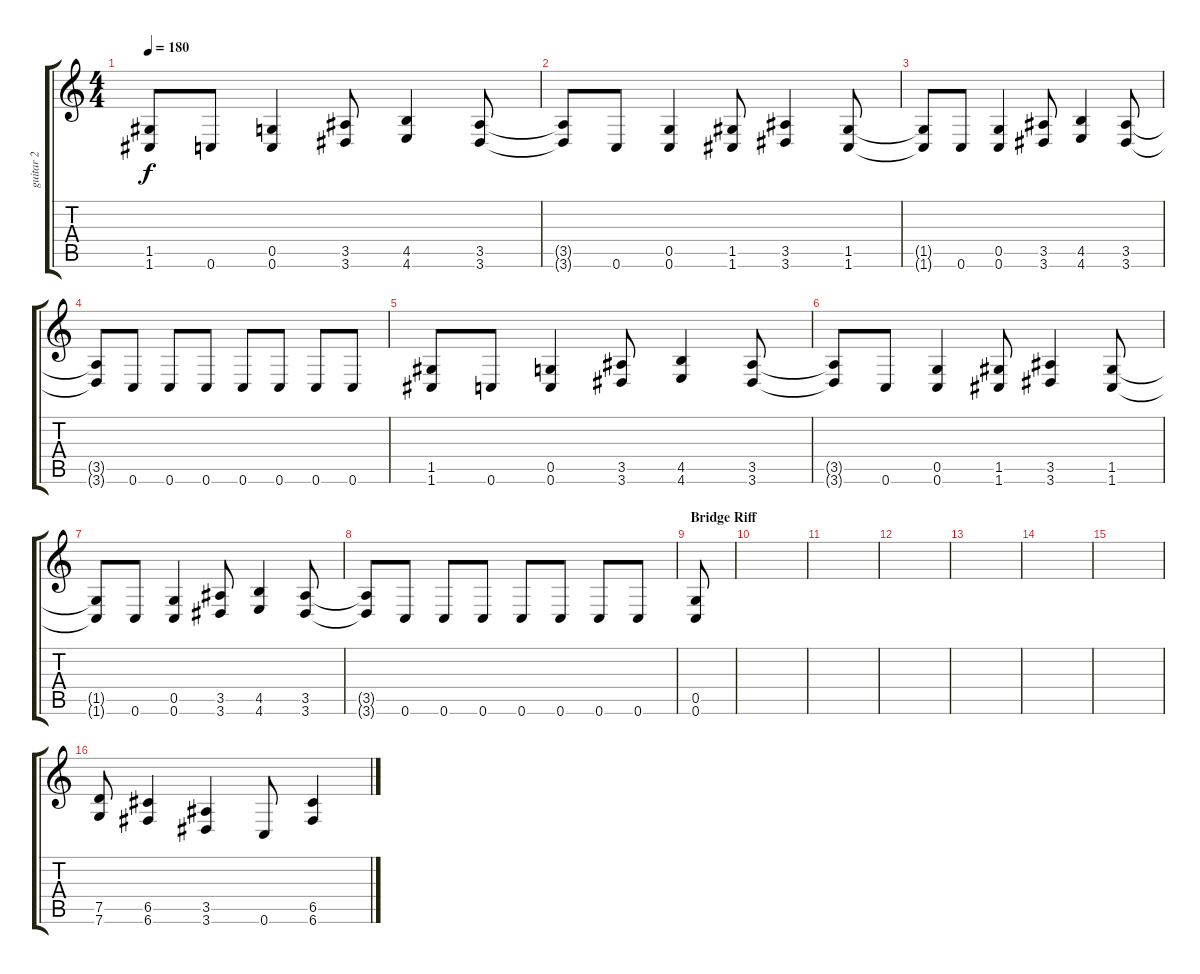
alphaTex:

\track ("guitar 2" "guitar 2") {instrument overdrivenguitar}
\staff {score tabs}
\tuning (D4 A3 F3 C3 G2 C2) {hide}
\ts (4 4)
\tempo 180
\clef g2
\ks c
(1.5 1.6).8{dy f} 0.6.8 (0.5 0.6).4 (3.5 3.6).8 (4.5 4.6).4 (3.5 3.6).8 |
(3.5{t} 3.6{t}).8 0.6.8 (0.5 0.6).4 (1.5 1.6).8 (3.5 3.6).4 (1.5 1.6).8 |
(1.5{t} 1.6{t}).8 0.6.8 (0.5 0.6).4 (3.5 3.6).8 (4.5 4.6).4 (3.5 3.6).8 |
(3.5{t} 3.6{t}).8 0.6.8 0.6.8 0.6.8 0.6.8 0.6.8 0.6.8 0.6.8 |
(1.5 1.6).8 0.6.8 (0.5 0.6).4 (3.5 3.6).8 (4.5 4.6).4 (3.5 3.6).8 |
(3.5{t} 3.6{t}).8 0.6.8 (0.5 0.6).4 (1.5 1.6).8 (3.5 3.6).4 (1.5 1.6).8 |
(1.5{t} 1.6{t}).8 0.6.8 (0.5 0.6).4 (3.5 3.6).8 (4.5 4.6).4 (3.5 3.6).8 |
(3.5{t} 3.6{t}).8 0.6.8 0.6.8 0.6.8 0.6.8 0.6.8 0.6.8 0.6.8 |
\section ("" "Bridge Riff")
(0.5 0.6).8 |
|
|
|
|
|
|
(7.5 7.6).8 (6.5 6.6).4 (3.5 3.6).4 0.6.8 (6.5 6.6).4
